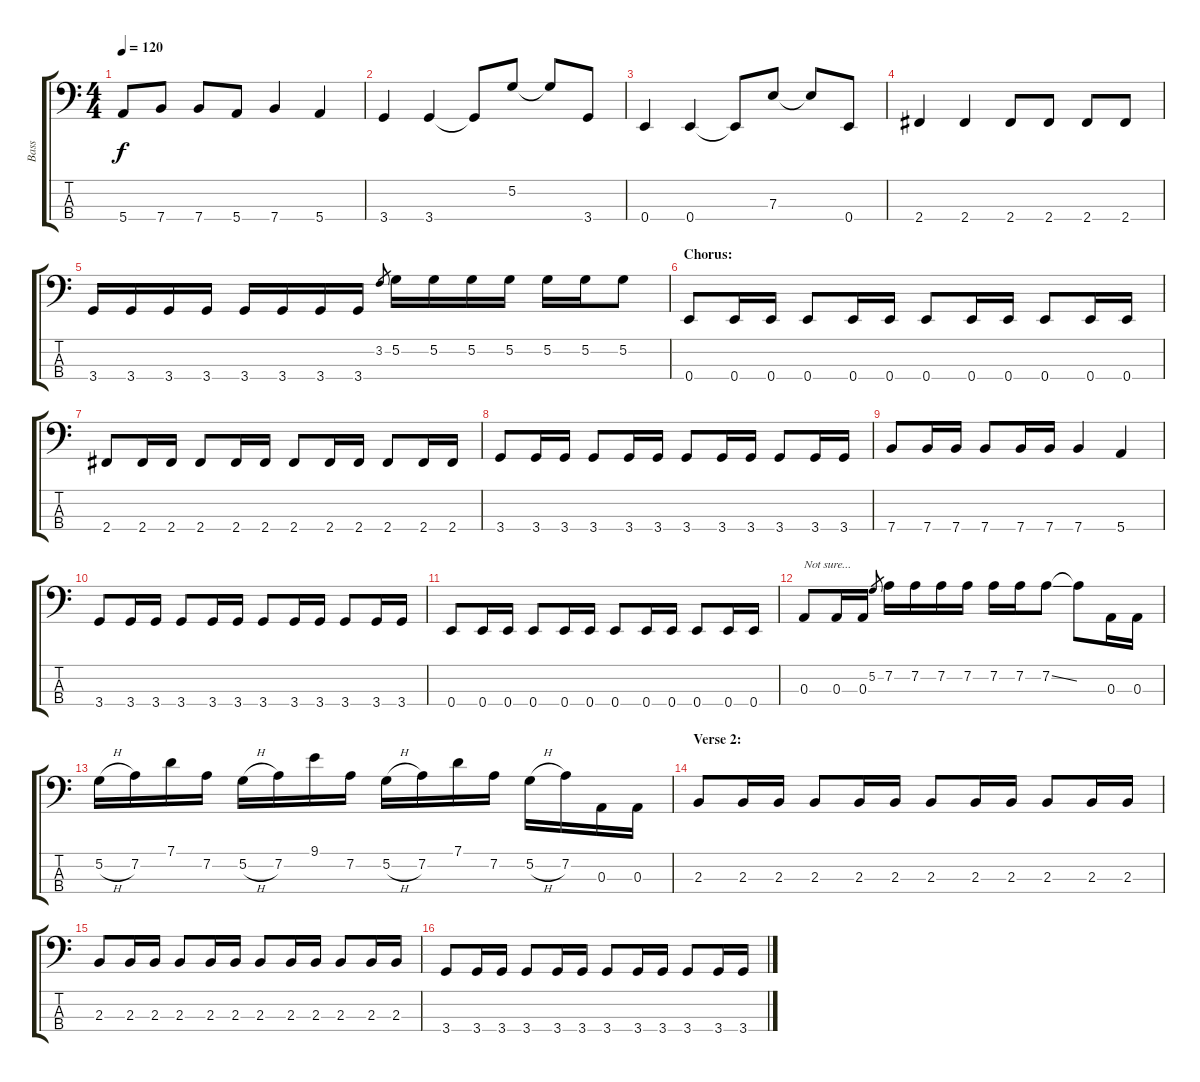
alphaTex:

\track ("Bass" "Bass") {instrument electricbasspick}
\staff {score tabs}
\tuning (G2 D2 A1 E1) {hide}
\ts (4 4)
\tempo 120
\clef f4
\ks c
5.4{t}.8{dy f} 7.4.8 7.4.8 5.4.8 7.4.4 5.4.4 |
3.4.4 3.4.4 3.4{t}.8 5.2.8 5.2{t}.8 3.4.8 |
0.4.4 0.4.4 0.4{t}.8 7.3.8 7.3{t}.8 0.4.8 |
2.4.4 2.4.4 2.4.8 2.4.8 2.4.8 2.4.8 |
3.4.16 3.4.16 3.4.16 3.4.16 3.4.16 3.4.16 3.4.16 3.4.16 3.2.8{gr} 5.2.16 5.2.16 5.2.16 5.2.16 5.2.16 5.2.16 5.2.8 |
\section ("" "Chorus:")
0.4.8 0.4.16 0.4.16 0.4.8 0.4.16 0.4.16 0.4.8 0.4.16 0.4.16 0.4.8 0.4.16 0.4.16 |
2.4.8 2.4.16 2.4.16 2.4.8 2.4.16 2.4.16 2.4.8 2.4.16 2.4.16 2.4.8 2.4.16 2.4.16 |
3.4.8 3.4.16 3.4.16 3.4.8 3.4.16 3.4.16 3.4.8 3.4.16 3.4.16 3.4.8 3.4.16 3.4.16 |
7.4.8 7.4.16 7.4.16 7.4.8 7.4.16 7.4.16 7.4.4 5.4.4 |
3.4.8 3.4.16 3.4.16 3.4.8 3.4.16 3.4.16 3.4.8 3.4.16 3.4.16 3.4.8 3.4.16 3.4.16 |
0.4.8 0.4.16 0.4.16 0.4.8 0.4.16 0.4.16 0.4.8 0.4.16 0.4.16 0.4.8 0.4.16 0.4.16 |
0.3.8{txt "Not sure..."} 0.3.16 0.3.16 5.2.8{gr} 7.2.16 7.2.16 7.2.16 7.2.16 7.2.16 7.2.16 7.2{ss}.8 7.2{t}.8 0.3.16 0.3.16 |
5.2{h}.16 7.2.16 7.1.16 7.2.16 5.2{h}.16 7.2.16 9.1.16 7.2.16 5.2{h}.16 7.2.16 7.1.16 7.2.16 5.2{h}.16 7.2.16 0.3.16 0.3.16 |
\section ("" "Verse 2:")
2.3.8 2.3.16 2.3.16 2.3.8 2.3.16 2.3.16 2.3.8 2.3.16 2.3.16 2.3.8 2.3.16 2.3.16 |
2.3.8 2.3.16 2.3.16 2.3.8 2.3.16 2.3.16 2.3.8 2.3.16 2.3.16 2.3.8 2.3.16 2.3.16 |
3.4.8 3.4.16 3.4.16 3.4.8 3.4.16 3.4.16 3.4.8 3.4.16 3.4.16 3.4.8 3.4.16 3.4.16
